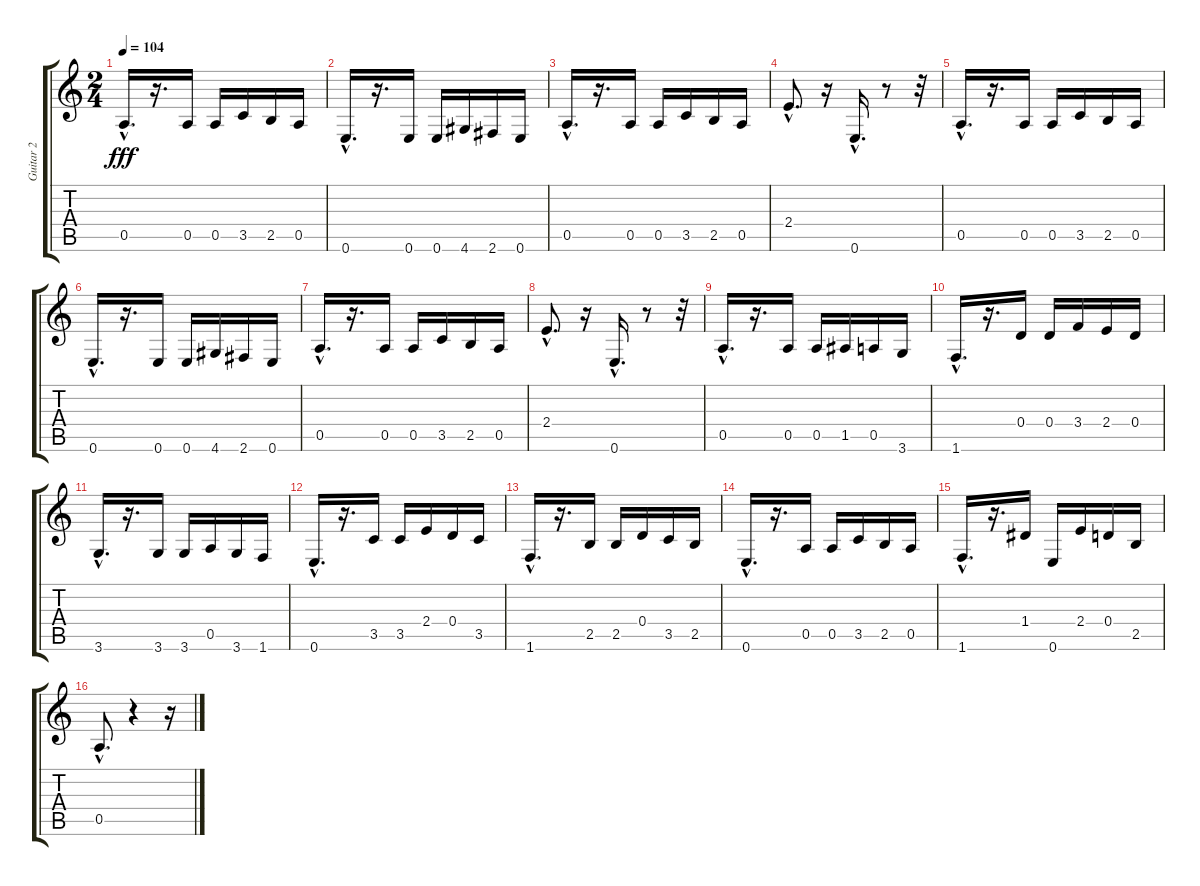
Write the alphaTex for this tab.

\track ("Guitar 2" "Guitar 2") {instrument acousticguitarnylon}
\staff {score tabs}
\tuning (E4 B3 G3 D3 A2 E2) {hide}
\ts (2 4)
\tempo 104
\clef g2
\ks c
0.5{hac}.16{d dy fff} r.16{d} 0.5.16 0.5.16 3.5.16 2.5.16 0.5.16 |
0.6{hac}.16{d} r.16{d} 0.6.16 0.6.16 4.6.16 2.6.16 0.6.16 |
0.5{hac}.16{d} r.16{d} 0.5.16 0.5.16 3.5.16 2.5.16 0.5.16 |
2.4{hac}.8{d} r.16 0.6{hac}.16{d} r.8 r.32 |
0.5{hac}.16{d} r.16{d} 0.5.16 0.5.16 3.5.16 2.5.16 0.5.16 |
0.6{hac}.16{d} r.16{d} 0.6.16 0.6.16 4.6.16 2.6.16 0.6.16 |
0.5{hac}.16{d} r.16{d} 0.5.16 0.5.16 3.5.16 2.5.16 0.5.16 |
2.4{hac}.8{d} r.16 0.6{hac}.16{d} r.8 r.32 |
0.5{hac}.16{d} r.16{d} 0.5.16 0.5.16 1.5.16 0.5.16 3.6.16 |
1.6{hac}.16{d} r.16{d} 0.4.16 0.4.16 3.4.16 2.4.16 0.4.16 |
3.6{hac}.16{d} r.16{d} 3.6.16 3.6.16 0.5.16 3.6.16 1.6.16 |
0.6{hac}.16{d} r.16{d} 3.5.16 3.5.16 2.4.16 0.4.16 3.5.16 |
1.6{hac}.16{d} r.16{d} 2.5.16 2.5.16 0.4.16 3.5.16 2.5.16 |
0.6{hac}.16{d} r.16{d} 0.5.16 0.5.16 3.5.16 2.5.16 0.5.16 |
1.6{hac}.16{d} r.16{d} 1.4.16 0.6.16 2.4.16 0.4.16 2.5.16 |
0.5{hac}.8{d} r.4 r.16
